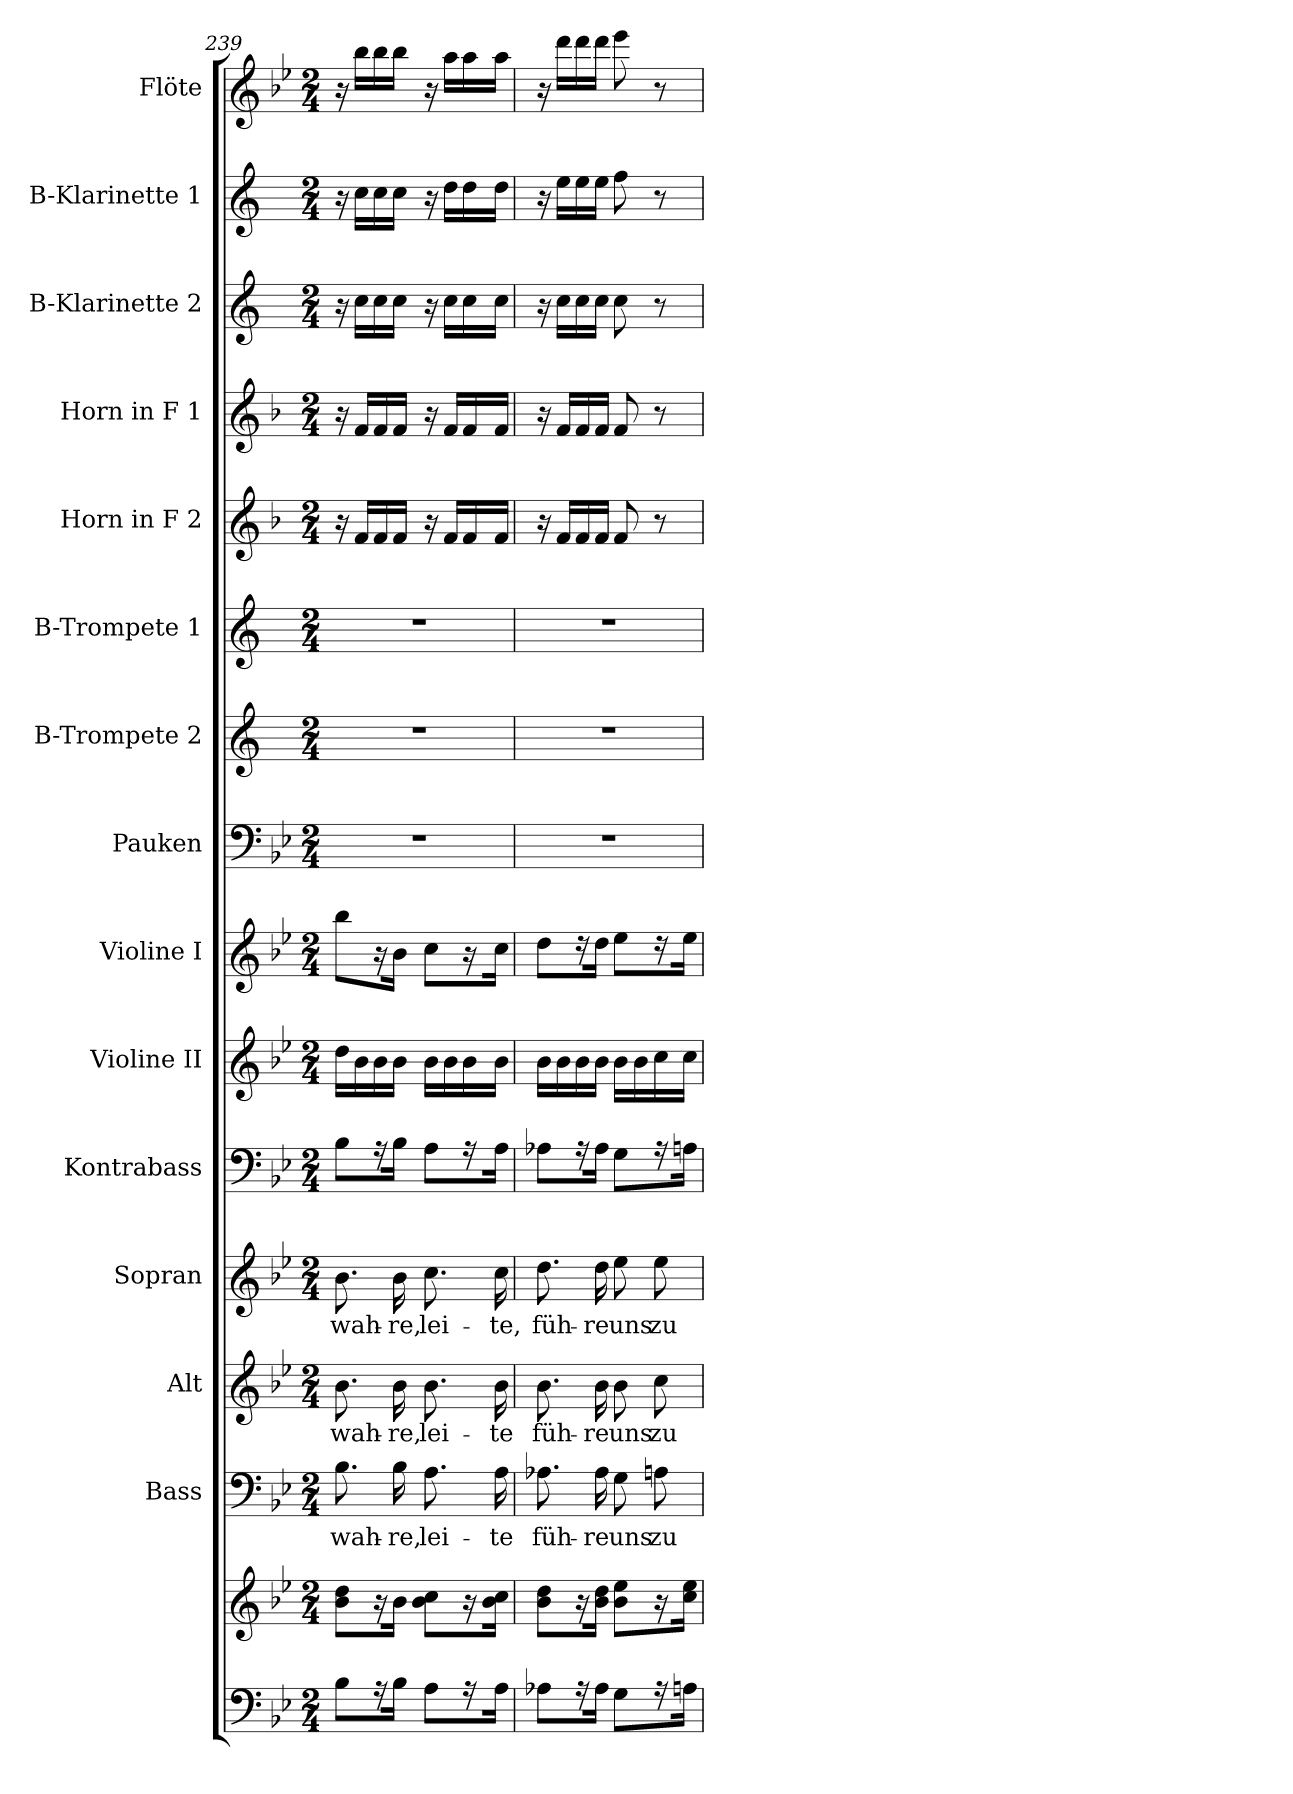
**kern	**kern	**kern	**text	**kern	**text	**kern	**text	**kern	**kern	**kern	**kern	**kern	**kern	**kern	**kern	**kern	**kern	**kern
*part15	*part15	*part14	*part14	*part13	*part13	*part12	*part12	*part11	*part10	*part9	*part8	*part7	*part6	*part5	*part4	*part3	*part2	*part1
*staff16	*staff15	*staff14	*staff14	*staff13	*staff13	*staff12	*staff12	*staff11	*staff10	*staff9	*staff8	*staff7	*staff6	*staff5	*staff4	*staff3	*staff2	*staff1
*	*	*I"Bass	*	*I"Alt	*	*I"Sopran	*	*I"Kontrabass	*I"Violine II	*I"Violine I	*I"Pauken	*I"B-Trompete 2	*I"B-Trompete 1	*I"Horn in F 2	*I"Horn in F 1	*I"B-Klarinette 2	*I"B-Klarinette 1	*I"Flöte
*	*	*I'B.	*	*I'A.	*	*I'S.	*	*I'Kb.	*I'Vl. II	*I'Vl. I	*I'Pk.	*I'B Trp. 2	*I'B Trp. 1	*	*	*I'B Kl. 2	*I'B Kl. 1	*I'Fl.
*clefF4	*clefG2	*clefF4	*	*clefG2	*	*clefG2	*	*clefF4	*clefG2	*clefG2	*clefF4	*clefG2	*clefG2	*clefG2	*clefG2	*clefG2	*clefG2	*clefG2
*	*	*	*	*	*	*	*	*ITrd7c12	*	*	*	*ITrd1c2	*ITrd1c2	*ITrd4c7	*ITrd4c7	*ITrd1c2	*ITrd1c2	*
*k[b-e-]	*k[b-e-]	*k[b-e-]	*	*k[b-e-]	*	*k[b-e-]	*	*k[b-e-]	*k[b-e-]	*k[b-e-]	*k[b-e-]	*k[b-e-]	*k[b-e-]	*k[b-e-]	*k[b-e-]	*k[b-e-]	*k[b-e-]	*k[b-e-]
*B-:	*B-:	*B-:	*	*B-:	*	*B-:	*	*B-:	*B-:	*B-:	*B-:	*B-:	*B-:	*B-:	*B-:	*B-:	*B-:	*B-:
*M2/4	*M2/4	*M2/4	*	*M2/4	*	*M2/4	*	*M2/4	*M2/4	*M2/4	*M2/4	*M2/4	*M2/4	*M2/4	*M2/4	*M2/4	*M2/4	*M2/4
=239	=239	=239	=239	=239	=239	=239	=239	=239	=239	=239	=239	=239	=239	=239	=239	=239	=239	=239
!	!	!	!LO:LY:b	!	!LO:LY:b	!	!LO:LY:b	!	!	!	!	!	!	!	!	!	!	!
8B-\L	8b-\ 8dd\L	8.B-\	-wah-	8.b-\	-wah-	8.b-\	-wah-	8BB-\L	16dd\LL	8bb-\L	2r	2r	2r	16r	16r	16r	16r	16r
.	.	.	.	.	.	.	.	.	16b-\	.	.	.	.	16B-/LL	16B-/LL	16b-\LL	16b-\LL	16bb-\LL
16r	16r	.	.	.	.	.	.	16r	16b-\	16r	.	.	.	16B-/	16B-/	16b-\	16b-\	16bb-\
!	!	!	!LO:LY:b	!	!LO:LY:b	!	!LO:LY:b	!	!	!	!	!	!	!	!	!	!	!
16B-\Jk	16b-\Jk	16B-\	-re,	16b-\	-re,	16b-\	-re,	16BB-\Jk	16b-\JJ	16b-\Jk	.	.	.	16B-/JJ	16B-/JJ	16b-\JJ	16b-\JJ	16bb-\JJ
!	!	!	!LO:LY:b	!	!LO:LY:b	!	!LO:LY:b	!	!	!	!	!	!	!	!	!	!	!
8A\L	8b-\ 8cc\L	8.A\	lei-	8.b-\	lei-	8.cc\	lei-	8AA\L	16b-\LL	8cc\L	.	.	.	16r	16r	16r	16r	16r
.	.	.	.	.	.	.	.	.	16b-\	.	.	.	.	16B-/LL	16B-/LL	16b-\LL	16cc\LL	16aa\LL
16r	16r	.	.	.	.	.	.	16r	16b-\	16r	.	.	.	16B-/	16B-/	16b-\	16cc\	16aa\
!	!	!	!LO:LY:b	!	!LO:LY:b	!	!LO:LY:b	!	!	!	!	!	!	!	!	!	!	!
16A\Jk	16b-\ 16cc\Jk	16A\	-te	16b-\	-te	16cc\	-te,	16AA\Jk	16b-\JJ	16cc\Jk	.	.	.	16B-/JJ	16B-/JJ	16b-\JJ	16cc\JJ	16aa\JJ
=240	=240	=240	=240	=240	=240	=240	=240	=240	=240	=240	=240	=240	=240	=240	=240	=240	=240	=240
!	!	!	!LO:LY:b	!	!LO:LY:b	!	!LO:LY:b	!	!	!	!	!	!	!	!	!	!	!
8A-X\L	8b-\ 8dd\L	8.A-X\	füh-	8.b-\	füh-	8.dd\	füh-	8AA-X\L	16b-\LL	8dd\L	2r	2r	2r	16r	16r	16r	16r	16r
.	.	.	.	.	.	.	.	.	16b-\	.	.	.	.	16B-/LL	16B-/LL	16b-\LL	16dd\LL	16ddd\LL
16r	16r	.	.	.	.	.	.	16r	16b-\	16r	.	.	.	16B-/	16B-/	16b-\	16dd\	16ddd\
!	!	!	!LO:LY:b	!	!LO:LY:b	!	!LO:LY:b	!	!	!	!	!	!	!	!	!	!	!
16A-\Jk	16b-\ 16dd\Jk	16A-\	-re	16b-\	-re	16dd\	-re	16AA-\Jk	16b-\JJ	16dd\Jk	.	.	.	16B-/JJ	16B-/JJ	16b-\JJ	16dd\JJ	16ddd\JJ
!	!	!	!LO:LY:b	!	!LO:LY:b	!	!LO:LY:b	!	!	!	!	!	!	!	!	!	!	!
8G\L	8b-\ 8ee-\L	8G\	uns	8b-\	uns	8ee-\	uns	8GG\L	16b-\LL	8ee-\L	.	.	.	8B-/	8B-/	8b-\	8ee-\	8eee-\
.	.	.	.	.	.	.	.	.	16b-\	.	.	.	.	.	.	.	.	.
!	!	!	!LO:LY:b	!	!LO:LY:b	!	!LO:LY:b	!	!	!	!	!	!	!	!	!	!	!
16r	16r	8An\	zu	8cc\	zu	8ee-\	zu	16r	16cc\	16r	.	.	.	8r	8r	8r	8r	8r
16An\Jk	16cc\ 16ee-\Jk	.	.	.	.	.	.	16AAn\Jk	16cc\JJ	16ee-\Jk	.	.	.	.	.	.	.	.
=	=	=	=	=	=	=	=	=	=	=	=	=	=	=	=	=	=	=
*-	*-	*-	*-	*-	*-	*-	*-	*-	*-	*-	*-	*-	*-	*-	*-	*-	*-	*-
